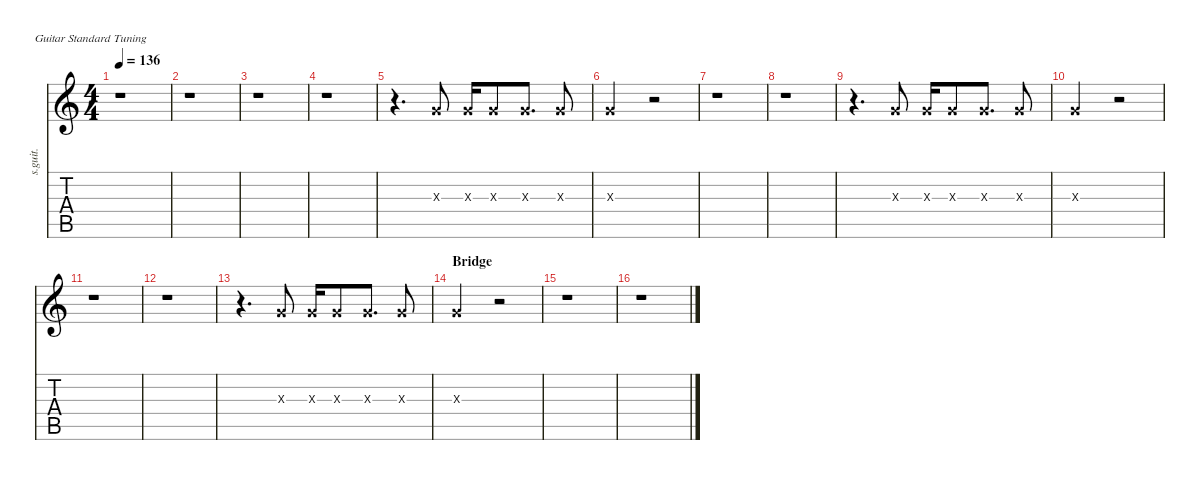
\defaultSystemsLayout 4
\hideDynamics
\bracketExtendMode nobrackets
\track ("Corey Taylor (Back  Vocals)" "s.guit.") {instrument baritonesax}
\staff {score tabs}
\tuning (E4 B3 G3 D3 A2 E2)
\displaytranspose 12
\ts (4 4)
\tempo 136
\clef g2
\ks c
r.1{dy ff} |
r.1 |
r.1 |
r.1 |
r.4{d} 0.3{x}.8{lyrics (0 "") lyrics (1 "") lyrics (2 "") lyrics (3 "") lyrics (4 "")} 0.3{x}.16{lyrics (0 "") lyrics (1 "") lyrics (2 "") lyrics (3 "") lyrics (4 "")} 0.3{x}.8{lyrics (0 "") lyrics (1 "") lyrics (2 "") lyrics (3 "") lyrics (4 "")} 0.3{x}.8{d lyrics (0 "") lyrics (1 "") lyrics (2 "") lyrics (3 "") lyrics (4 "")} 0.3{x}.8{lyrics (0 "") lyrics (1 "") lyrics (2 "") lyrics (3 "") lyrics (4 "")} |
0.3{x}.2{lyrics (0 "") lyrics (1 "") lyrics (2 "") lyrics (3 "") lyrics (4 "")} r.2 |
r.1 |
r.1 |
r.4{d} 0.3{x}.8{lyrics (0 "") lyrics (1 "") lyrics (2 "") lyrics (3 "") lyrics (4 "")} 0.3{x}.16{lyrics (0 "") lyrics (1 "") lyrics (2 "") lyrics (3 "") lyrics (4 "")} 0.3{x}.8{lyrics (0 "") lyrics (1 "") lyrics (2 "") lyrics (3 "") lyrics (4 "")} 0.3{x}.8{d lyrics (0 "") lyrics (1 "") lyrics (2 "") lyrics (3 "") lyrics (4 "")} 0.3{x}.8{lyrics (0 "") lyrics (1 "") lyrics (2 "") lyrics (3 "") lyrics (4 "")} |
0.3{x}.2{lyrics (0 "") lyrics (1 "") lyrics (2 "") lyrics (3 "") lyrics (4 "")} r.2 |
r.1 |
r.1 |
r.4{d} 0.3{x}.8{lyrics (0 "") lyrics (1 "") lyrics (2 "") lyrics (3 "") lyrics (4 "")} 0.3{x}.16{lyrics (0 "") lyrics (1 "") lyrics (2 "") lyrics (3 "") lyrics (4 "")} 0.3{x}.8{lyrics (0 "") lyrics (1 "") lyrics (2 "") lyrics (3 "") lyrics (4 "")} 0.3{x}.8{d lyrics (0 "") lyrics (1 "") lyrics (2 "") lyrics (3 "") lyrics (4 "")} 0.3{x}.8{lyrics (0 "") lyrics (1 "") lyrics (2 "") lyrics (3 "") lyrics (4 "")} |
\section ("" "Bridge")
0.3{x}.2{lyrics (0 "") lyrics (1 "") lyrics (2 "") lyrics (3 "") lyrics (4 "")} r.2 |
r.1 |
r.1
